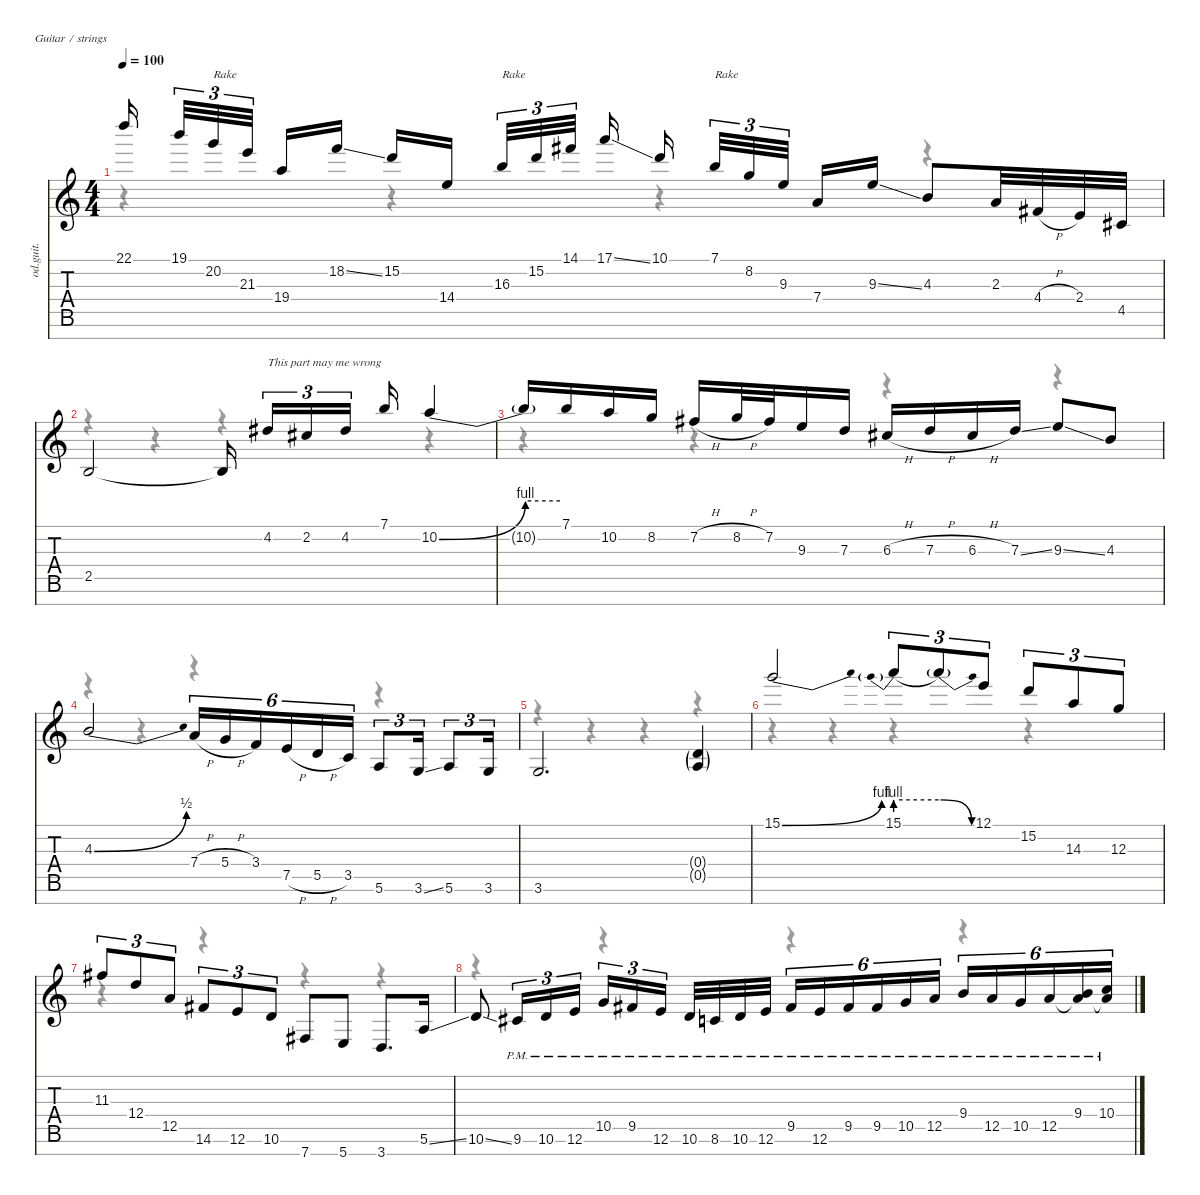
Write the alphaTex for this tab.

\defaultSystemsLayout 4
\hideDynamics
\bracketExtendMode nobrackets
\otherSystemsTrackNameOrientation horizontal
\track ("Vai" "od.guit.") {instrument overdrivenguitar}
\staff {score tabs}
\tuning (E4 B3 G3 D3 A2 E2 B1)
\voice
\ts (4 4)
\tempo 100
\clef g2
\ks c
22.1.16{dy f beam Up} 19.1.32{tu (3 2) beam Up} 20.2.32{tu (3 2) txt "Rake" beam Up} 21.3.32{tu (3 2) beam Up} 19.4.16{beam Up} 18.2{ss}.16{beam Up} 15.2.16{beam Up} 14.4.16{beam Up} 16.3.32{tu (3 2) txt "Rake" beam Up} 15.2.32{tu (3 2) beam Up} 14.1{acc #}.32{tu (3 2) beam Up} 17.1{ss}.16{beam Up} 10.1.16{beam Up} 7.1.32{tu (3 2) txt "Rake" beam Up} 8.2.32{tu (3 2) beam Up} 9.3.32{tu (3 2) beam Up} 7.4.16{beam Up} 9.3{ss}.16{beam Up} 4.3.8{beam Up} 2.3.32{beam Up} 4.4{h acc #}.32{beam Up} 2.4.32{beam Up} 4.5{acc #}.32{beam Up} |
2.5.2{beam Up} 2.5{t}.16{beam Up} 4.2{acc #}.16{tu (3 2) txt "This part may me wrong" beam Up} 2.2{acc #}.16{tu (3 2) beam Up} 4.2{acc #}.16{tu (3 2) beam Up} 7.1.16{beam Up} 10.2{be (bend 0 0 60 4)}.4{beam Up} |
10.2{be (hold 0 4 60 4) t}.16{beam Up} 7.1.16{beam Up} 10.2.16{beam Up} 8.2.16{beam Up} 7.2{h acc #}.16{beam Up} 8.2{h}.32{beam Up} 7.2{acc #}.32{beam Up} 9.3.16{beam Up} 7.3.16{beam Up} 6.3{h acc #}.16{beam Up} 7.3{h}.16{beam Up} 6.3{h acc #}.16{beam Up} 7.3{ss}.16{beam Up} 9.3{ss}.8{beam Up} 4.3.8{beam Up} |
4.3{be (bend 0 0 30 2)}.2{beam Up} 7.4{h}.16{tu (6 4) beam Up} 5.4{h}.16{tu (6 4) beam Up} 3.4.16{tu (6 4) beam Up} 7.5{h}.16{tu (6 4) beam Up} 5.5{h}.16{tu (6 4) beam Up} 3.5.16{tu (6 4) beam Up} 5.6.8{tu (3 2) beam Up} 3.6{ss}.16{tu (3 2) beam Up} 5.6.8{tu (3 2) beam Up} 3.6.16{tu (3 2) beam Up} |
3.6.2{d beam Up} (0.4{g} 0.5{g}).4{dy mf beam Up} |
15.1{be (bend 0 0 9.999999599999999 4)}.2{dy f beam Up} 15.1{be (prebend 0 4 60 4)}.8{tu (3 2) beam Up} 15.1{be (release 0 4 60 0) t}.8{tu (3 2) beam Up} 12.1.8{tu (3 2) beam Up} 15.2.8{tu (3 2) beam Up} 14.3.8{tu (3 2) beam Up} 12.3.8{tu (3 2) beam Up} |
11.3{acc #}.8{tu (3 2) beam Up} 12.4.8{tu (3 2) beam Up} 12.5.8{tu (3 2) beam Up} 14.6{acc #}.8{tu (3 2) beam Up} 12.6.8{tu (3 2) beam Up} 10.6.8{tu (3 2) beam Up} 7.7{acc #}.8{beam Up} 5.7.8{beam Up} 3.7.8{d beam Up} 5.6{ss}.16{beam Up} |
10.6{ss}.8{beam Up} 9.6{pm acc #}.16{tu (3 2) beam Up} 10.6{pm}.16{tu (3 2) beam Up} 12.6{pm}.16{tu (3 2) beam Up} 10.5{pm}.16{tu (3 2) beam Up} 9.5{pm acc #}.16{tu (3 2) beam Up} 12.6{pm}.16{tu (3 2) beam Up} 10.6{pm}.32{beam Up} 8.6{pm}.32{beam Up} 10.6{pm}.32{beam Up} 12.6{pm}.32{beam Up} 9.5{pm acc #}.16{tu (6 4) beam Up} 12.6{pm}.16{tu (6 4) beam Up} 9.5{pm acc #}.16{tu (6 4) beam Up} 9.5{pm acc #}.16{tu (6 4) beam Up} 10.5{pm}.16{tu (6 4) beam Up} 12.5{pm}.16{tu (6 4) beam Up} 9.4{pm}.16{tu (6 4) beam Up} 12.5{pm}.16{tu (6 4) beam Up} 10.5{pm}.16{tu (6 4) beam Up} 12.5{pm}.16{tu (6 4) beam Up} (9.4{pm} 12.5{pm t}).16{tu (6 4) beam Up} (10.4{pm} 12.5{pm t}).16{tu (6 4) beam Up}
\voice
\clef g2
\ottava regular
\simile none
\ks c
r.4{dy mf beam Down} r.4{beam Down} r.4{beam Down} r.4{beam Down} |
r.4{beam Down} r.4{beam Down} r.4{beam Down} r.4{beam Down} |
r.4{beam Down} r.4{beam Down} r.4{beam Down} r.4{beam Down} |
r.4{beam Down} r.4{beam Down} r.4{beam Down} r.4{beam Down} |
r.4{beam Down} r.4{beam Down} r.4{beam Down} r.4{beam Down} |
r.4{beam Down} r.4{beam Down} r.4{beam Down} r.4{beam Down} |
r.4{beam Down} r.4{beam Down} r.4{beam Down} r.4{beam Down} |
r.4{beam Down} r.4{beam Down} r.4{beam Down} r.4{beam Down}
